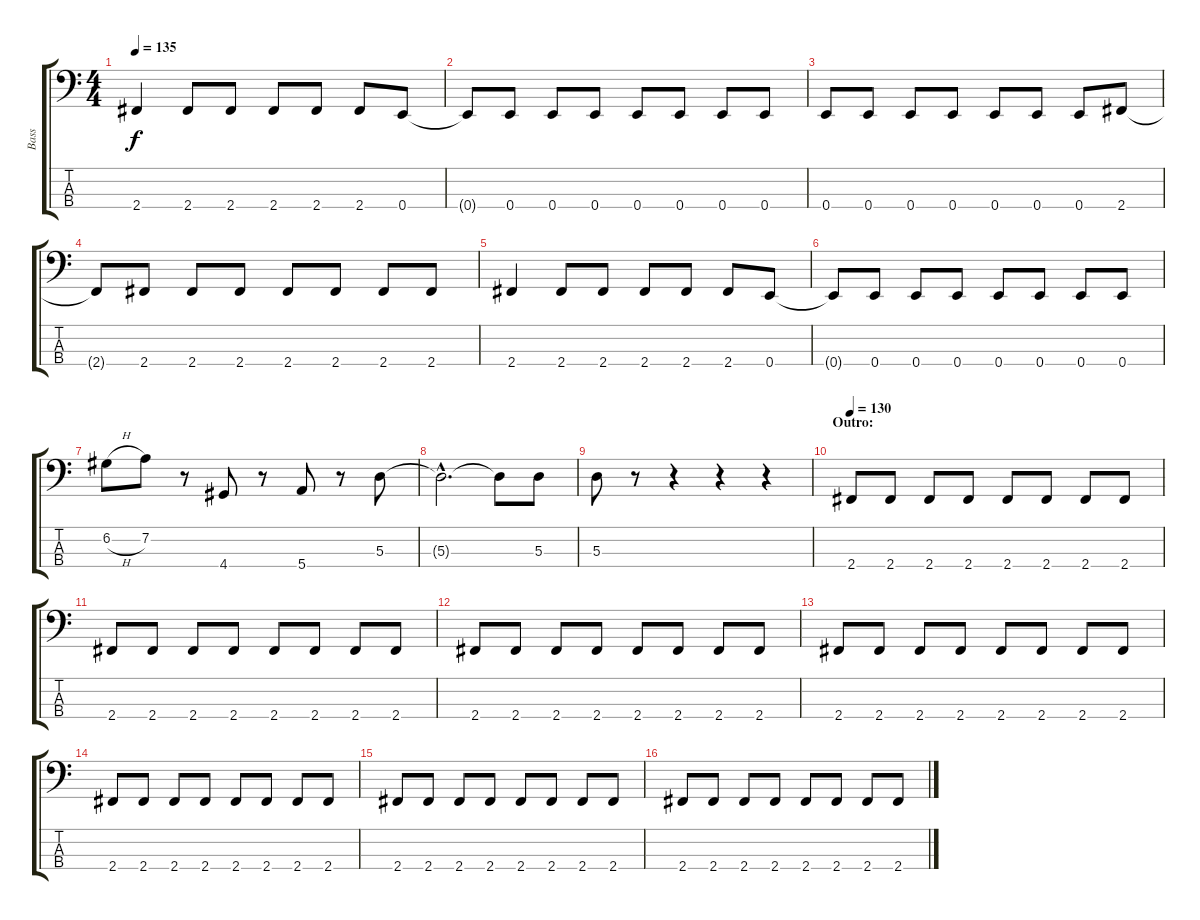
\track ("Bass" "Bass") {instrument electricbasspick}
\staff {score tabs}
\tuning (G2 D2 A1 E1) {hide}
\ts (4 4)
\tempo 135
\clef f4
\ks c
2.4.4{dy f} 2.4.8 2.4.8 2.4.8 2.4.8 2.4.8 0.4.8 |
0.4{t}.8 0.4.8 0.4.8 0.4.8 0.4.8 0.4.8 0.4.8 0.4.8 |
0.4.8 0.4.8 0.4.8 0.4.8 0.4.8 0.4.8 0.4.8 2.4.8 |
2.4{t}.8 2.4.8 2.4.8 2.4.8 2.4.8 2.4.8 2.4.8 2.4.8 |
2.4.4 2.4.8 2.4.8 2.4.8 2.4.8 2.4.8 0.4.8 |
0.4{t}.8 0.4.8 0.4.8 0.4.8 0.4.8 0.4.8 0.4.8 0.4.8 |
6.2{h}.8 7.2.8 r.8 4.4.8 r.8 5.4.8 r.8 5.3.8 |
5.3{hac t}.2{d} 5.3{t}.8 5.3.8 |
5.3.8 r.8 r.4 r.4 r.4 |
\section ("" "Outro:")
\tempo 130
2.4.8 2.4.8 2.4.8 2.4.8 2.4.8 2.4.8 2.4.8 2.4.8 |
2.4.8 2.4.8 2.4.8 2.4.8 2.4.8 2.4.8 2.4.8 2.4.8 |
2.4.8 2.4.8 2.4.8 2.4.8 2.4.8 2.4.8 2.4.8 2.4.8 |
2.4.8 2.4.8 2.4.8 2.4.8 2.4.8 2.4.8 2.4.8 2.4.8 |
2.4.8 2.4.8 2.4.8 2.4.8 2.4.8 2.4.8 2.4.8 2.4.8 |
2.4.8 2.4.8 2.4.8 2.4.8 2.4.8 2.4.8 2.4.8 2.4.8 |
2.4.8 2.4.8 2.4.8 2.4.8 2.4.8 2.4.8 2.4.8 2.4.8
